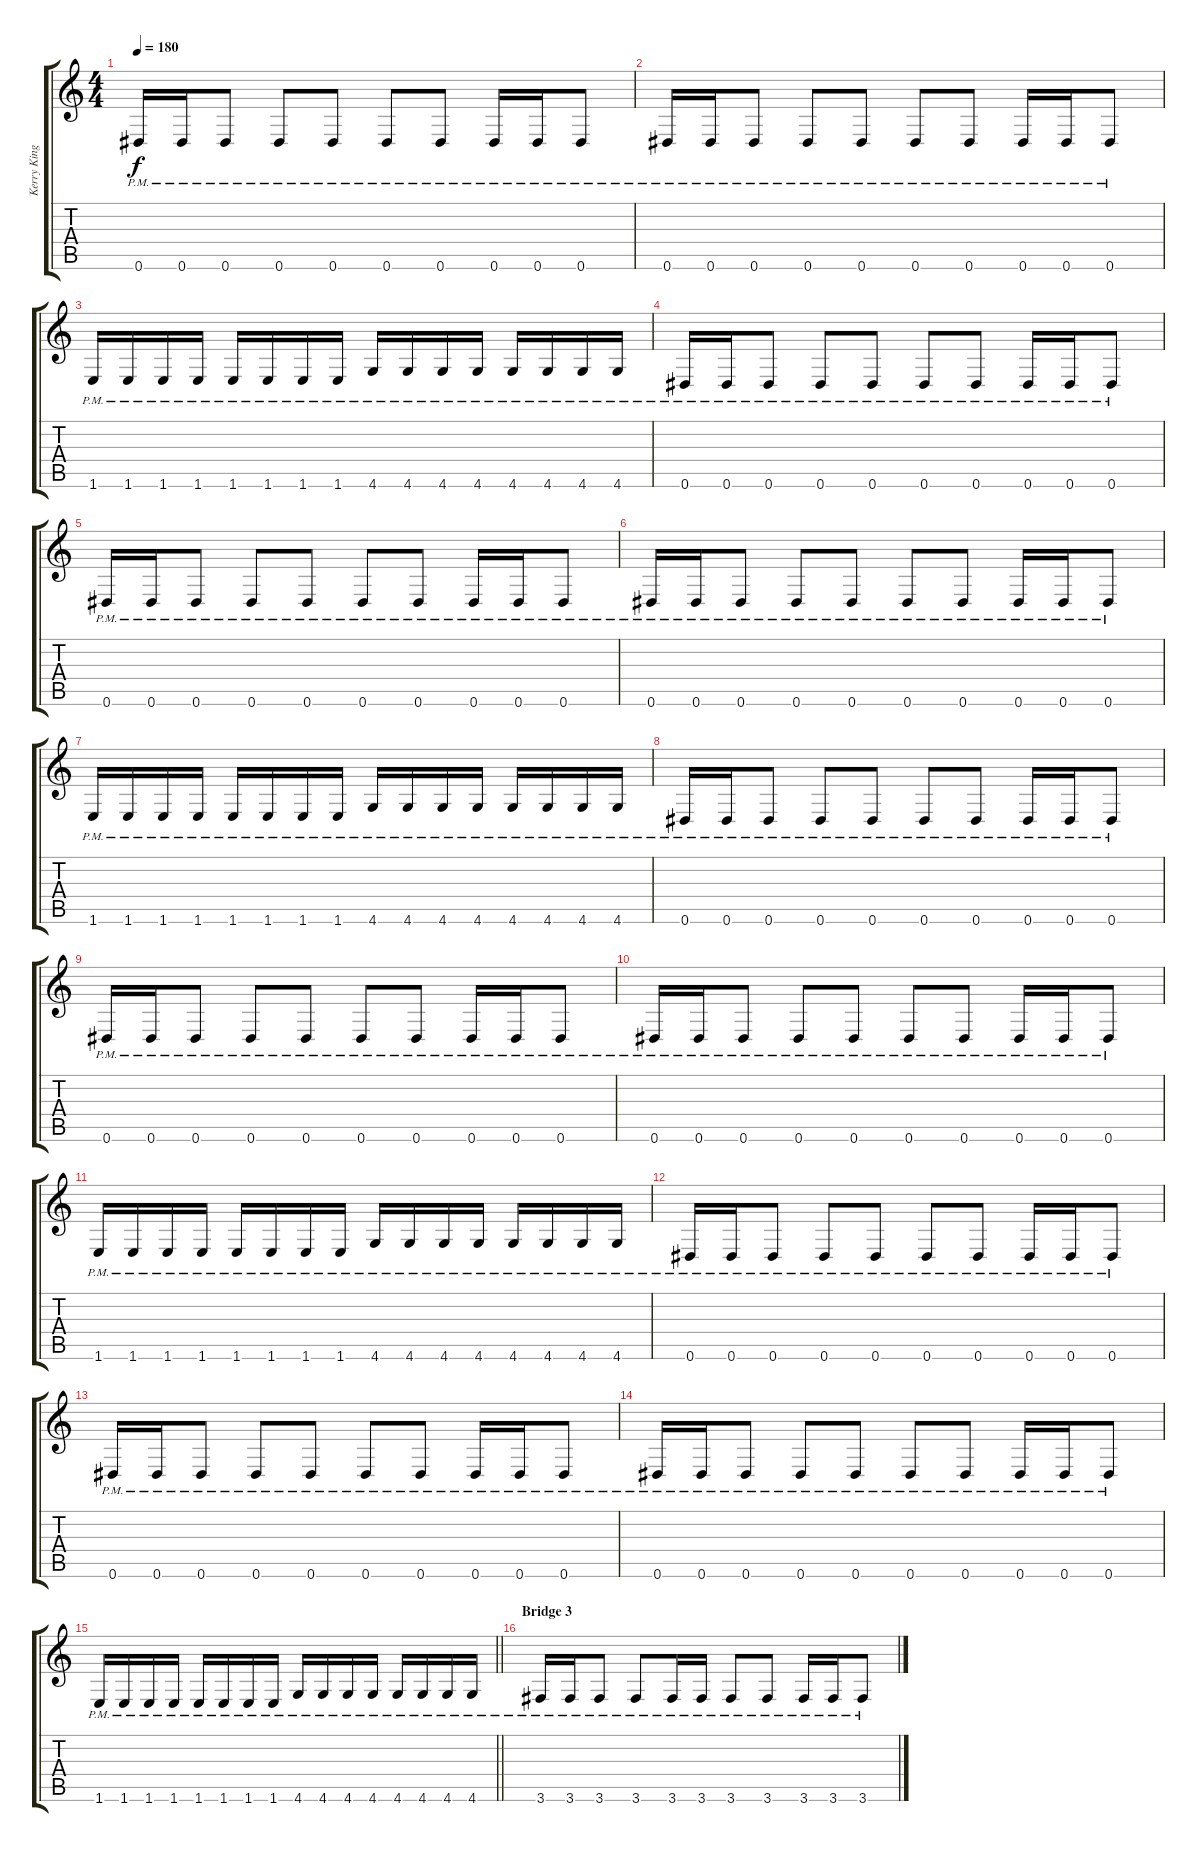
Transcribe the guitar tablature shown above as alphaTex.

\track ("Kerry King" "Kerry King") {instrument distortionguitar}
\staff {score tabs}
\tuning (Eb4 Bb3 Gb3 Db3 Ab2 Eb2) {hide}
\ts (4 4)
\tempo 180
\clef g2
\ks c
0.6{pm}.16{dy f} 0.6{pm}.16 0.6{pm}.8 0.6{pm}.8 0.6{pm}.8 0.6{pm}.8 0.6{pm}.8 0.6{pm}.16 0.6{pm}.16 0.6{pm}.8 |
0.6{pm}.16 0.6{pm}.16 0.6{pm}.8 0.6{pm}.8 0.6{pm}.8 0.6{pm}.8 0.6{pm}.8 0.6{pm}.16 0.6{pm}.16 0.6{pm}.8 |
1.6{pm}.16 1.6{pm}.16 1.6{pm}.16 1.6{pm}.16 1.6{pm}.16 1.6{pm}.16 1.6{pm}.16 1.6{pm}.16 4.6{pm}.16 4.6{pm}.16 4.6{pm}.16 4.6{pm}.16 4.6{pm}.16 4.6{pm}.16 4.6{pm}.16 4.6{pm}.16 |
0.6{pm}.16 0.6{pm}.16 0.6{pm}.8 0.6{pm}.8 0.6{pm}.8 0.6{pm}.8 0.6{pm}.8 0.6{pm}.16 0.6{pm}.16 0.6{pm}.8 |
0.6{pm}.16 0.6{pm}.16 0.6{pm}.8 0.6{pm}.8 0.6{pm}.8 0.6{pm}.8 0.6{pm}.8 0.6{pm}.16 0.6{pm}.16 0.6{pm}.8 |
0.6{pm}.16 0.6{pm}.16 0.6{pm}.8 0.6{pm}.8 0.6{pm}.8 0.6{pm}.8 0.6{pm}.8 0.6{pm}.16 0.6{pm}.16 0.6{pm}.8 |
1.6{pm}.16 1.6{pm}.16 1.6{pm}.16 1.6{pm}.16 1.6{pm}.16 1.6{pm}.16 1.6{pm}.16 1.6{pm}.16 4.6{pm}.16 4.6{pm}.16 4.6{pm}.16 4.6{pm}.16 4.6{pm}.16 4.6{pm}.16 4.6{pm}.16 4.6{pm}.16 |
0.6{pm}.16 0.6{pm}.16 0.6{pm}.8 0.6{pm}.8 0.6{pm}.8 0.6{pm}.8 0.6{pm}.8 0.6{pm}.16 0.6{pm}.16 0.6{pm}.8 |
0.6{pm}.16 0.6{pm}.16 0.6{pm}.8 0.6{pm}.8 0.6{pm}.8 0.6{pm}.8 0.6{pm}.8 0.6{pm}.16 0.6{pm}.16 0.6{pm}.8 |
0.6{pm}.16 0.6{pm}.16 0.6{pm}.8 0.6{pm}.8 0.6{pm}.8 0.6{pm}.8 0.6{pm}.8 0.6{pm}.16 0.6{pm}.16 0.6{pm}.8 |
1.6{pm}.16 1.6{pm}.16 1.6{pm}.16 1.6{pm}.16 1.6{pm}.16 1.6{pm}.16 1.6{pm}.16 1.6{pm}.16 4.6{pm}.16 4.6{pm}.16 4.6{pm}.16 4.6{pm}.16 4.6{pm}.16 4.6{pm}.16 4.6{pm}.16 4.6{pm}.16 |
0.6{pm}.16 0.6{pm}.16 0.6{pm}.8 0.6{pm}.8 0.6{pm}.8 0.6{pm}.8 0.6{pm}.8 0.6{pm}.16 0.6{pm}.16 0.6{pm}.8 |
0.6{pm}.16 0.6{pm}.16 0.6{pm}.8 0.6{pm}.8 0.6{pm}.8 0.6{pm}.8 0.6{pm}.8 0.6{pm}.16 0.6{pm}.16 0.6{pm}.8 |
0.6{pm}.16 0.6{pm}.16 0.6{pm}.8 0.6{pm}.8 0.6{pm}.8 0.6{pm}.8 0.6{pm}.8 0.6{pm}.16 0.6{pm}.16 0.6{pm}.8 |
\barLineRight lightlight
1.6{pm}.16 1.6{pm}.16 1.6{pm}.16 1.6{pm}.16 1.6{pm}.16 1.6{pm}.16 1.6{pm}.16 1.6{pm}.16 4.6{pm}.16 4.6{pm}.16 4.6{pm}.16 4.6{pm}.16 4.6{pm}.16 4.6{pm}.16 4.6{pm}.16 4.6{pm}.16 |
\section ("" "Bridge 3")
3.6{pm}.16 3.6{pm}.16 3.6{pm}.8 3.6{pm}.8 3.6{pm}.16 3.6{pm}.16 3.6{pm}.8 3.6{pm}.8 3.6{pm}.16 3.6{pm}.16 3.6{pm}.8
